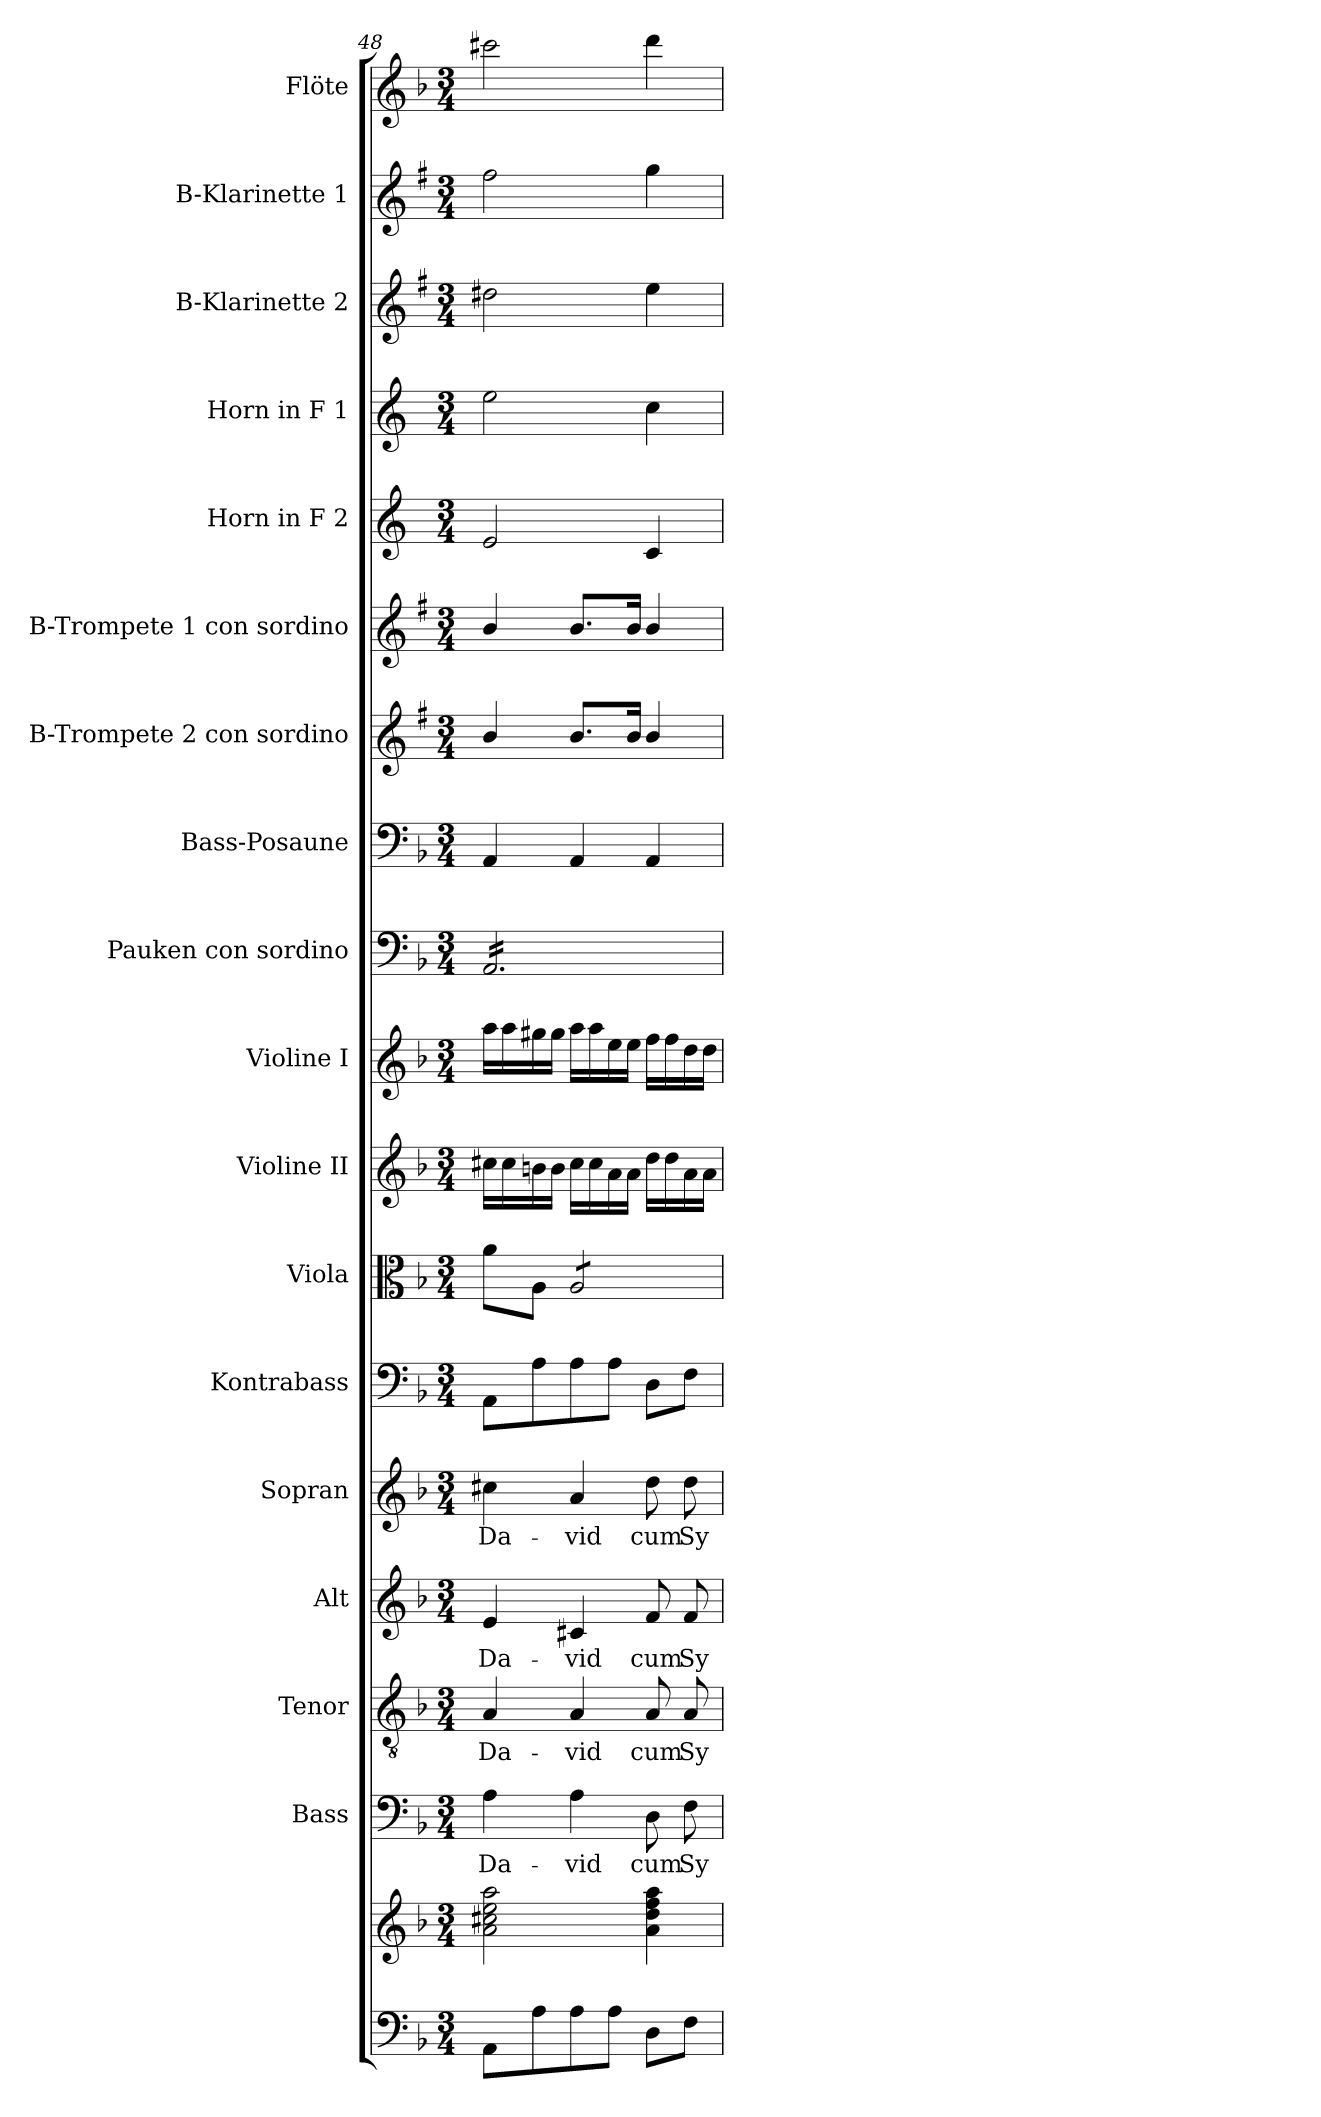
**kern	**kern	**kern	**text	**kern	**text	**kern	**text	**kern	**text	**kern	**kern	**kern	**kern	**kern	**kern	**kern	**kern	**kern	**kern	**kern	**kern	**kern
*part18	*part18	*part17	*part17	*part16	*part16	*part15	*part15	*part14	*part14	*part13	*part12	*part11	*part10	*part9	*part8	*part7	*part6	*part5	*part4	*part3	*part2	*part1
*staff19	*staff18	*staff17	*staff17	*staff16	*staff16	*staff15	*staff15	*staff14	*staff14	*staff13	*staff12	*staff11	*staff10	*staff9	*staff8	*staff7	*staff6	*staff5	*staff4	*staff3	*staff2	*staff1
*	*	*I"Bass	*	*I"Tenor	*	*I"Alt	*	*I"Sopran	*	*I"Kontrabass	*I"Viola	*I"Violine II	*I"Violine I	*I"Pauken con sordino	*I"Bass-Posaune	*I"B-Trompete 2 con sordino	*I"B-Trompete 1 con sordino	*I"Horn in F 2	*I"Horn in F 1	*I"B-Klarinette 2	*I"B-Klarinette 1	*I"Flöte
*	*	*I'B.	*	*I'T.	*	*I'A.	*	*I'S.	*	*I'Kb.	*I'Vla.	*I'Vl. II	*I'Vl. I	*I'Pk.	*I'B. Pos.	*I'B Trp. 2	*I'B Trp. 1	*	*	*I'B Kl. 2	*I'B Kl. 1	*I'Fl.
*clefF4	*clefG2	*clefF4	*	*clefGv2	*	*clefG2	*	*clefG2	*	*clefF4	*clefC3	*clefG2	*clefG2	*clefF4	*clefF4	*clefG2	*clefG2	*clefG2	*clefG2	*clefG2	*clefG2	*clefG2
*	*	*	*	*	*	*	*	*	*	*ITrd7c12	*	*	*	*	*	*ITrd1c2	*ITrd1c2	*ITrd4c7	*ITrd4c7	*ITrd1c2	*ITrd1c2	*
*k[b-]	*k[b-]	*k[b-]	*	*k[b-]	*	*k[b-]	*	*k[b-]	*	*k[b-]	*k[b-]	*k[b-]	*k[b-]	*k[b-]	*k[b-]	*k[b-]	*k[b-]	*k[b-]	*k[b-]	*k[b-]	*k[b-]	*k[b-]
*F:	*F:	*F:	*	*F:	*	*F:	*	*F:	*	*F:	*F:	*F:	*F:	*F:	*F:	*F:	*F:	*F:	*F:	*F:	*F:	*F:
*M3/4	*M3/4	*M3/4	*	*M3/4	*	*M3/4	*	*M3/4	*	*M3/4	*M3/4	*M3/4	*M3/4	*M3/4	*M3/4	*M3/4	*M3/4	*M3/4	*M3/4	*M3/4	*M3/4	*M3/4
=48	=48	=48	=48	=48	=48	=48	=48	=48	=48	=48	=48	=48	=48	=48	=48	=48	=48	=48	=48	=48	=48	=48
!	!	!	!LO:LY:b	!	!LO:LY:b	!	!LO:LY:b	!	!LO:LY:b	!	!	!	!	!	!	!	!	!	!	!	!	!
*	*	*	*	*	*	*	*	*	*	*	*	*	*	*tremolo	*	*	*	*	*	*	*	*
8AA\L	2a\ 2cc#X\ 2ee\ 2aa\	4A\	Da-	4A/	Da-	4e/	Da-	4cc#X\	Da-	8AAA\L	8a\L	16cc#X\LL	16aa\LL	16AA/LL	4AA/	4a/	4a/	2A/	2a\	2cc#X\	2ee\	2ccc#X\
.	.	.	.	.	.	.	.	.	.	.	.	16cc#\	16aa\	16AA/	.	.	.	.	.	.	.	.
8A\	.	.	.	.	.	.	.	.	.	8AA\	8A\J	16bn\	16gg#X\	16AA/	.	.	.	.	.	.	.	.
.	.	.	.	.	.	.	.	.	.	.	.	16b\JJ	16gg#\JJ	16AA/	.	.	.	.	.	.	.	.
!	!	!	!LO:LY:b	!	!LO:LY:b	!	!LO:LY:b	!	!LO:LY:b	!	!	!	!	!	!	!	!	!	!	!	!	!
*	*	*	*	*	*	*	*	*	*	*	*tremolo	*	*	*	*	*	*	*	*	*	*	*
8A\	.	4A\	-vid	4A/	-vid	4c#X/	-vid	4a/	-vid	8AA\	8A/L	16cc#\LL	16aa\LL	16AA/	4AA/	8.a/L	8.a/L	.	.	.	.	.
.	.	.	.	.	.	.	.	.	.	.	.	16cc#\	16aa\	16AA/	.	.	.	.	.	.	.	.
8A\J	.	.	.	.	.	.	.	.	.	8AA\J	8A/	16a\	16ee\	16AA/	.	.	.	.	.	.	.	.
.	.	.	.	.	.	.	.	.	.	.	.	16a\JJ	16ee\JJ	16AA/	.	16a/Jk	16a/Jk	.	.	.	.	.
!	!	!	!LO:LY:b	!	!LO:LY:b	!	!LO:LY:b	!	!LO:LY:b	!	!	!	!	!	!	!	!	!	!	!	!	!
8D\L	4a\ 4dd\ 4ff\ 4aa\	8D\	cum	8A/	cum	8f/	cum	8dd\	cum	8DD\L	8A/	16dd\LL	16ff\LL	16AA/	4AA/	4a/	4a/	4F/	4f\	4dd\	4ff\	4ddd\
.	.	.	.	.	.	.	.	.	.	.	.	16dd\	16ff\	16AA/	.	.	.	.	.	.	.	.
!	!	!	!LO:LY:b	!	!LO:LY:b	!	!LO:LY:b	!	!LO:LY:b	!	!	!	!	!	!	!	!	!	!	!	!	!
8F\J	.	8F\	Sy-	8A/	Sy-	8f/	Sy-	8dd\	Sy-	8FF\J	8A/J	16a\	16dd\	16AA/	.	.	.	.	.	.	.	.
*	*	*	*	*	*	*	*	*	*	*	*Xtremolo	*	*	*	*	*	*	*	*	*	*	*
.	.	.	.	.	.	.	.	.	.	.	.	16a\JJ	16dd\JJ	16AA/JJ	.	.	.	.	.	.	.	.
*	*	*	*	*	*	*	*	*	*	*	*	*	*	*Xtremolo	*	*	*	*	*	*	*	*
=	=	=	=	=	=	=	=	=	=	=	=	=	=	=	=	=	=	=	=	=	=	=
*-	*-	*-	*-	*-	*-	*-	*-	*-	*-	*-	*-	*-	*-	*-	*-	*-	*-	*-	*-	*-	*-	*-
